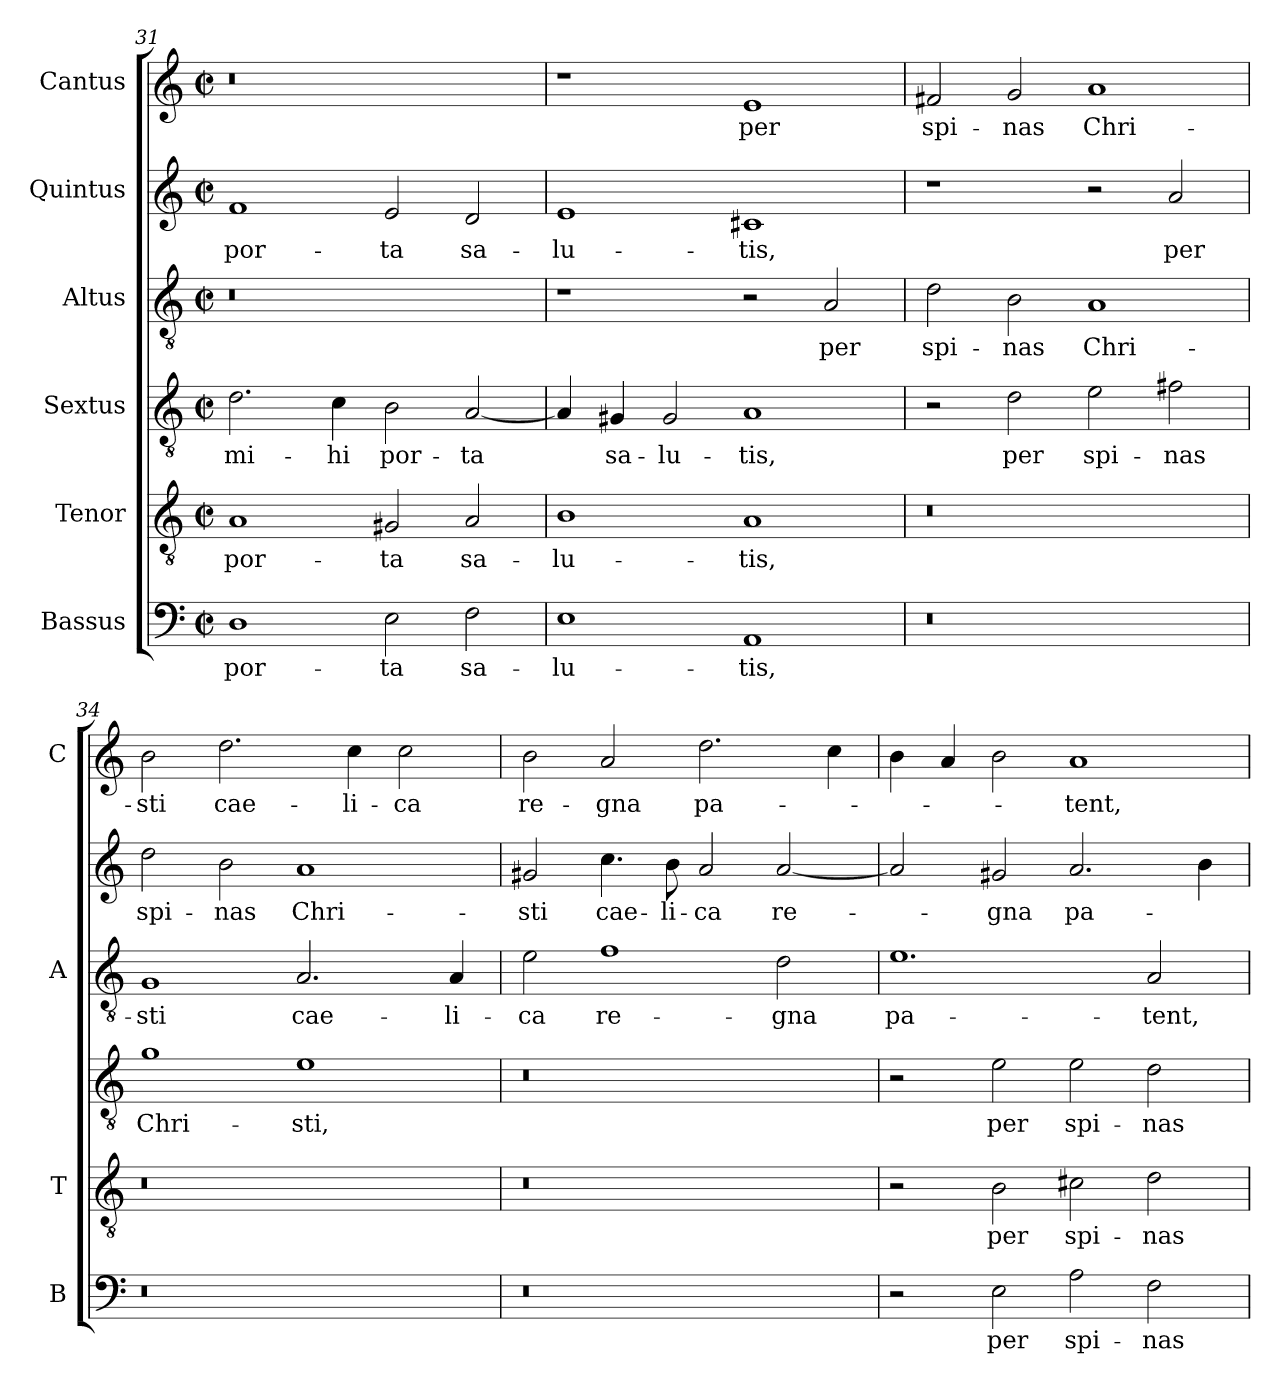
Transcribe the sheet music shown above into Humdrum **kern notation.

**kern	**text	**kern	**text	**kern	**text	**kern	**text	**kern	**text	**kern	**text
*part6	*part6	*part5	*part5	*part4	*part4	*part3	*part3	*part2	*part2	*part1	*part1
*staff6	*staff6	*staff5	*staff5	*staff4	*staff4	*staff3	*staff3	*staff2	*staff2	*staff1	*staff1
*I"Bassus	*	*I"Tenor	*	*I"Sextus	*	*I"Altus	*	*I"Quintus	*	*I"Cantus	*
*I'B	*	*I'T	*	*	*	*I'A	*	*	*	*I'C	*
*clefF4	*	*clefGv2	*	*clefGv2	*	*clefGv2	*	*clefG2	*	*clefG2	*
*k[]	*	*k[]	*	*k[]	*	*k[]	*	*k[]	*	*k[]	*
*C:	*	*C:	*	*C:	*	*C:	*	*C:	*	*C:	*
*M2/2	*	*M2/2	*	*M2/2	*	*M2/2	*	*M2/2	*	*M2/2	*
*met(c|)	*	*met(c|)	*	*met(c|)	*	*met(c|)	*	*met(c|)	*	*met(c|)	*
=31	=31	=31	=31	=31	=31	=31	=31	=31	=31	=31	=31
1D	por-	1A	por-	2.d\	mi-	0r	.	1f	por-	0r	.
.	.	.	.	4c\	-hi	.	.	.	.	.	.
2E\	-ta	2G#X/	-ta	2B\	por-	.	.	2e/	-ta	.	.
2F\	sa-	2A/	sa-	[2A/	-ta	.	.	2d/	sa-	.	.
=32	=32	=32	=32	=32	=32	=32	=32	=32	=32	=32	=32
1E	-lu-	1B	-lu-	4A/]	.	1r	.	1e	-lu-	1r	.
.	.	.	.	4G#X/	sa-	.	.	.	.	.	.
.	.	.	.	2G#/	-lu-	.	.	.	.	.	.
1AA	-tis,	1A	-tis,	1A	-tis,	2r	.	1c#X	-tis,	1e	per
.	.	.	.	.	.	2A/	per	.	.	.	.
=33	=33	=33	=33	=33	=33	=33	=33	=33	=33	=33	=33
0r	.	0r	.	2r	.	2d\	spi-	1r	.	2f#X/	spi-
.	.	.	.	2d\	per	2B\	-nas	.	.	2g/	-nas
.	.	.	.	2e\	spi-	1A	Chri-	2r	.	1a	Chri-
.	.	.	.	2f#X\	-nas	.	.	2a/	per	.	.
!!LO:PB:g=z
=34	=34	=34	=34	=34	=34	=34	=34	=34	=34	=34	=34
0r	.	0r	.	1g	Chri-	1G	-sti	2dd\	spi-	2b\	-sti
.	.	.	.	.	.	.	.	2b\	-nas	2.dd\	cae-
.	.	.	.	1e	-sti,	2.A/	cae-	1a	Chri-	.	.
.	.	.	.	.	.	.	.	.	.	4cc\	-li-
.	.	.	.	.	.	.	.	.	.	2cc\	-ca
.	.	.	.	.	.	4A/	-li-	.	.	.	.
=35	=35	=35	=35	=35	=35	=35	=35	=35	=35	=35	=35
0r	.	0r	.	0r	.	2e\	-ca	2g#X/	-sti	2b\	re-
.	.	.	.	.	.	1f	re-	4.cc\	cae-	2a/	-gna
.	.	.	.	.	.	.	.	8b\	-li-	.	.
.	.	.	.	.	.	.	.	2a/	-ca	2.dd\	pa-
.	.	.	.	.	.	2d\	-gna	[2a/	re-	.	.
.	.	.	.	.	.	.	.	.	.	4cc\	.
=36	=36	=36	=36	=36	=36	=36	=36	=36	=36	=36	=36
2r	.	2r	.	2r	.	1.e	pa-	2a/]	.	4b\	.
.	.	.	.	.	.	.	.	.	.	4a/	.
2E\	per	2B\	per	2e\	per	.	.	2g#X/	-gna	2b\	.
2A\	spi-	2c#X\	spi-	2e\	spi-	.	.	2.a/	pa-	1a	-tent,
2F\	-nas	2d\	-nas	2d\	-nas	2A/	-tent,	.	.	.	.
.	.	.	.	.	.	.	.	4b\	.	.	.
=	=	=	=	=	=	=	=	=	=	=	=
*-	*-	*-	*-	*-	*-	*-	*-	*-	*-	*-	*-
